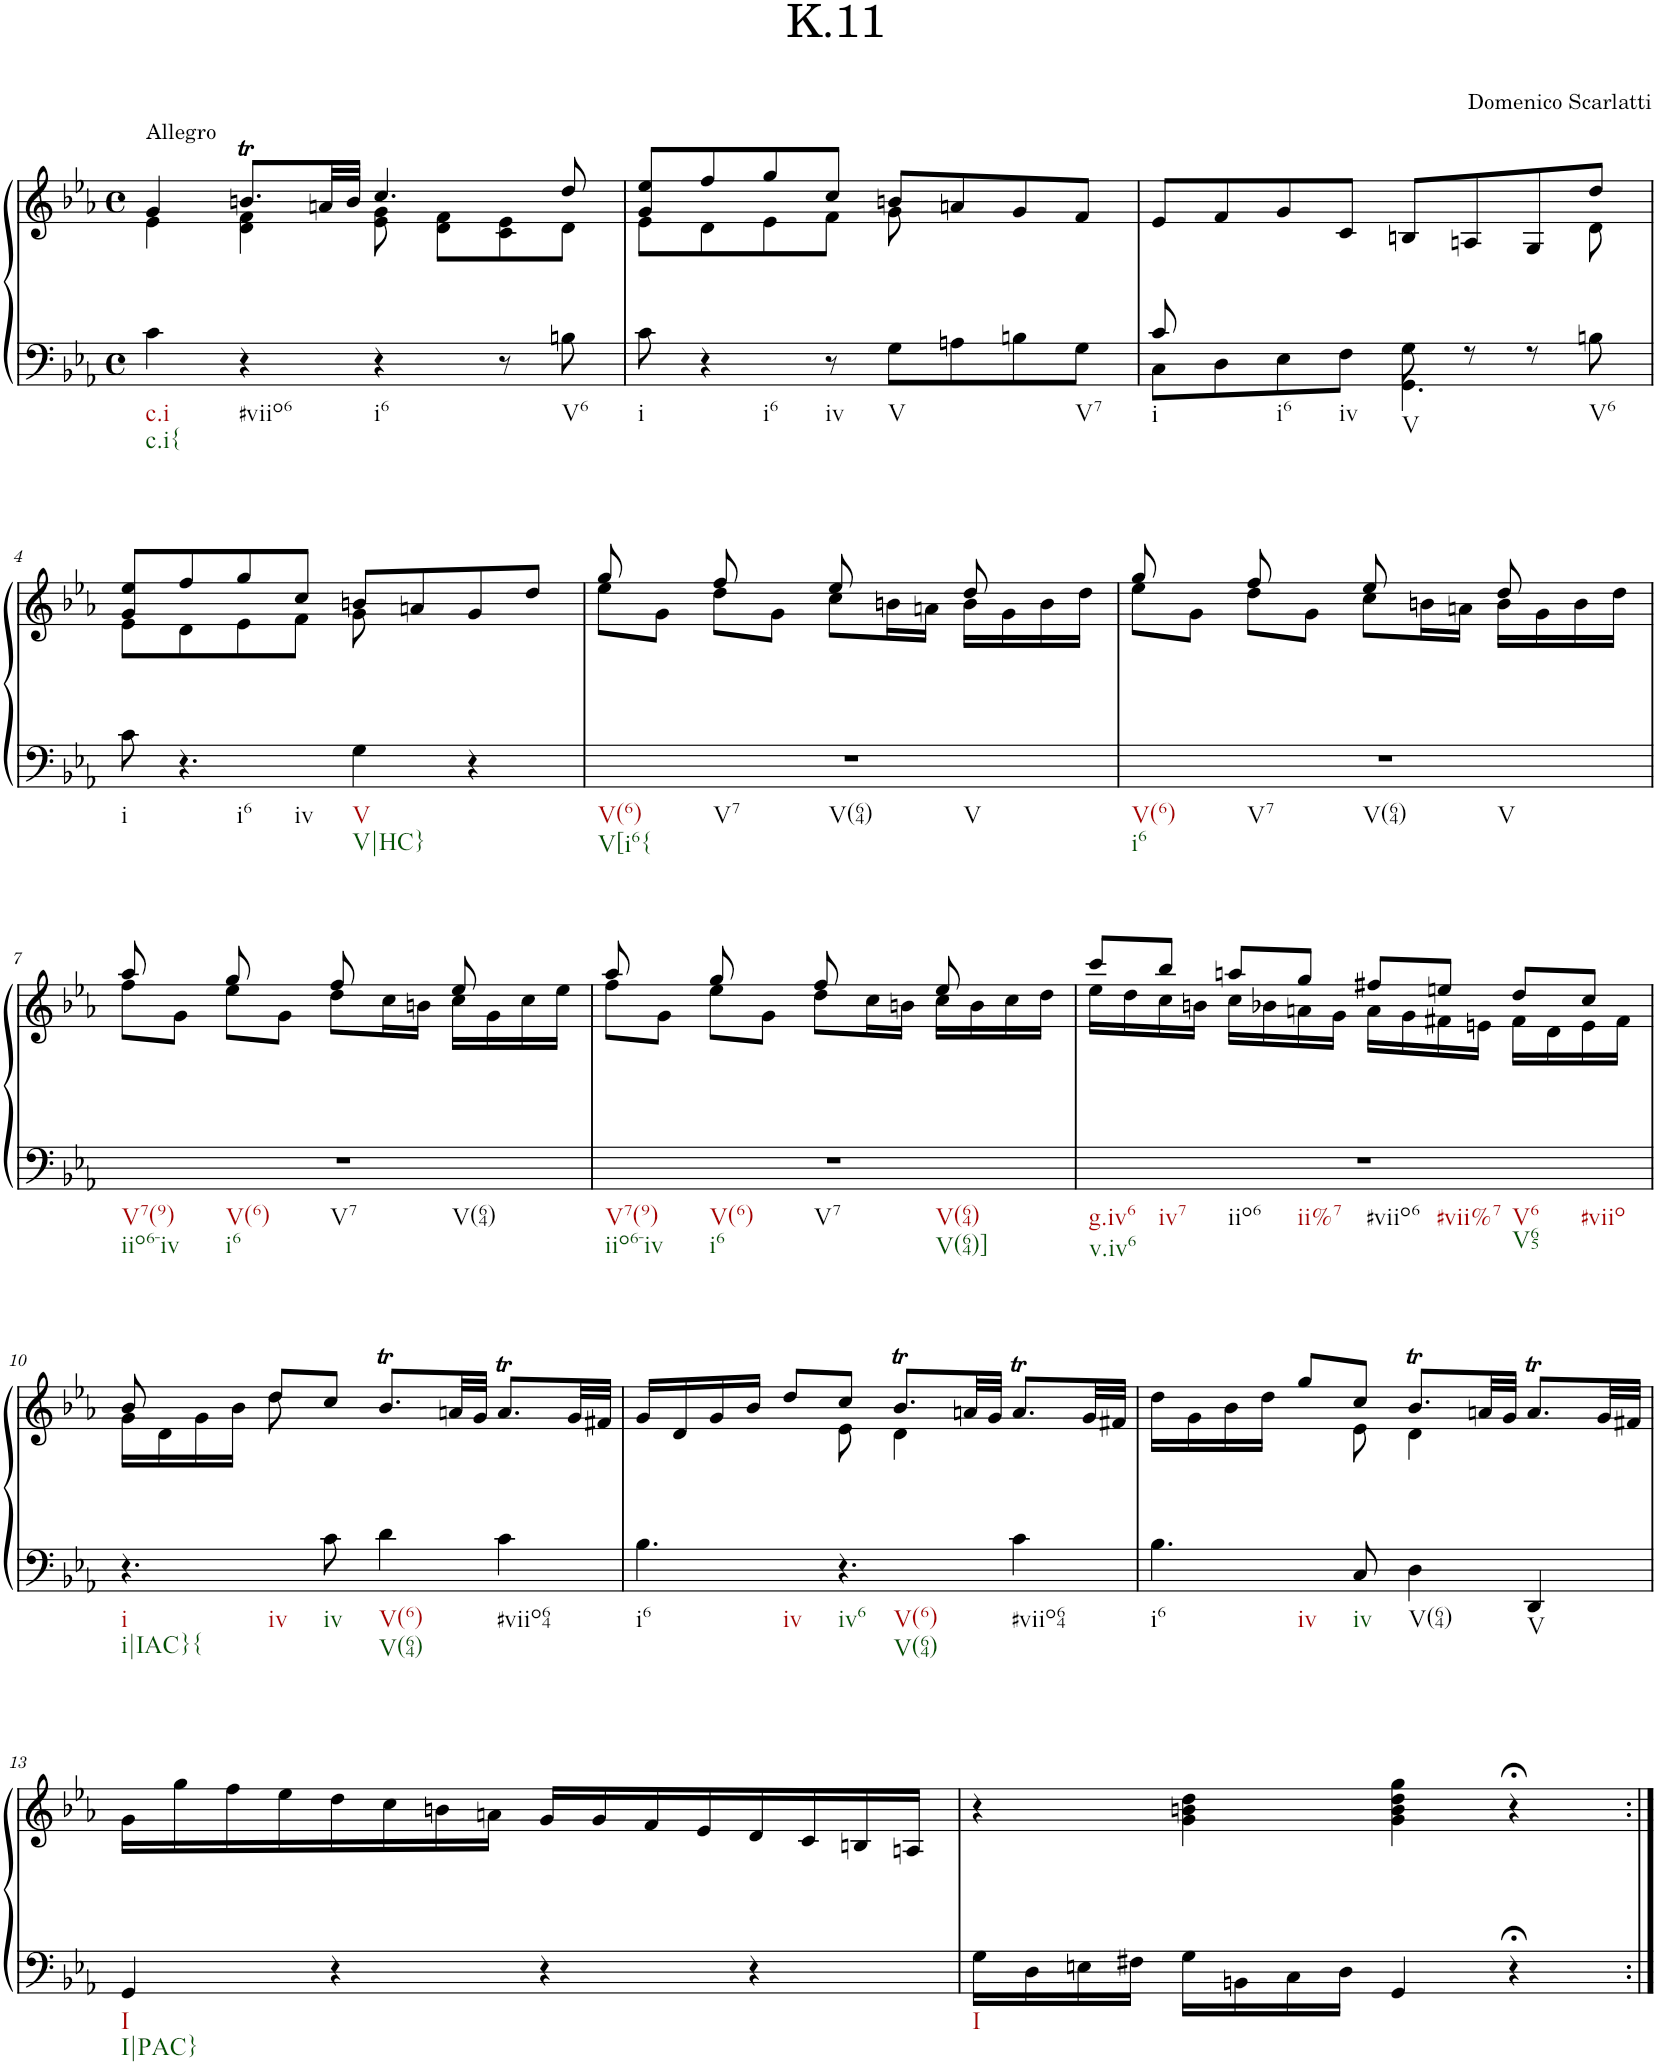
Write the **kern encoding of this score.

**kern	**kern
*part1	*part1
*staff2	*staff1
*I"Piano	*
*I'Pno.	*
*clefF4	*clefG2
*k[b-e-a-]	*k[b-e-a-]
*M4/4	*M4/4
*met(c)	*met(c)
=1	=1
*	*^
!	!LO:TX:a:t=Allegro	!
!LO:TX:b:t=c.i	!	!
!LO:TX:b:t=c.i{	!	!
4c\	4g/	4e-\
!LO:TX:b:t=#viio6	!	!
4r	8.bnt/L	4d\ 4f\
.	32an/LL	.
.	32b/JJJ	.
!LO:TX:b:t=i6	!	!
4r	4.cc/	8e-\ 8g\
.	.	8d\ 8f\L
8r	.	8c\ 8e-\
!LO:TX:b:t=V6	!	!
8Bn\	8dd/	8d\J
=2	=2	=2
!LO:TX:b:t=i	!	!
8c\	8g/ 8ee-/L	8e-\L
!LO:TX:b:t=i6	!	!
4r	8ff/	8d\
.	8gg/	8e-\
!LO:TX:b:t=iv	!	!
8r	8cc/J	8f\J
!LO:TX:b:t=V	!	!
8G\L	8bn/L	8g\
8An\	8an/	4.ryy
8Bn\	8g/	.
!LO:TX:b:t=V7	!	!
8G\J	8f/J	.
=3	=3	=3
*^	*	*
!LO:TX:b:t=i	!	!	!
8c/	8C\L	8e-/L	2..ryy
!LO:TX:b:t=i6	!	!	!
!LO:TX:b:t=iv	!	!	!
4.ryy	8D\	8f/	.
.	8E-\	8g/	.
.	8F\J	8c/J	.
!LO:TX:b:t=V	!	!	!
8G\	4.GG\	8Bn/L	.
8r	.	8An/	.
8r	.	8G/	.
!LO:TX:b:t=V6	!	!	!
8Bn\	8ryy	8dd/J	8d\
!!LO:LB:g=z	!!
=4	=4	=4	=4
!LO:TX:b:t=i	!	!	!
*v	*v	*	*
8c\	8g/ 8ee-/L	8e-\L
!LO:TX:b:t=i6	!	!
!LO:TX:b:t=iv	!	!
4.r	8ff/	8d\
.	8gg/	8e-\
.	8cc/J	8f\J
!LO:TX:b:t=V	!	!
!LO:TX:b:t=V|HC}	!	!
4G\	8bn/L	8g\
.	8an/	4.ryy
4r	8g/	.
.	8dd/J	.
=5	=5	=5
!LO:TX:b:t=V(6)	!	!
!LO:TX:b:t=V[i6{	!	!
!LO:TX:b:t=V7	!	!
!LO:TX:b:t=V(64)	!	!
!LO:TX:b:t=V	!	!
1r	8gg/	8ee-\L
.	8ryy	8g\J
.	8ff/	8dd\L
.	8ryy	8g\J
.	8ee-/	8cc\L
.	8ryy	16bn\L
.	.	16an\JJ
.	8dd/	16b\LL
.	.	16g\
.	8ryy	16b\
.	.	16dd\JJ
=6	=6	=6
!LO:TX:b:t=V(6)	!	!
!LO:TX:b:t=i6	!	!
!LO:TX:b:t=V7	!	!
!LO:TX:b:t=V(64)	!	!
!LO:TX:b:t=V	!	!
1r	8gg/	8ee-\L
.	8ryy	8g\J
.	8ff/	8dd\L
.	8ryy	8g\J
.	8ee-/	8cc\L
.	8ryy	16bn\L
.	.	16an\JJ
.	8dd/	16b\LL
.	.	16g\
.	8ryy	16b\
.	.	16dd\JJ
!!LO:LB:g=z	!!
=7	=7	=7
!LO:TX:b:t=V7(9)	!	!
!LO:TX:b:t=iio6-iv	!	!
!LO:TX:b:t=V(6)	!	!
!LO:TX:b:t=i6	!	!
!LO:TX:b:t=V7	!	!
!LO:TX:b:t=V(64)	!	!
1r	8aa-/	8ff\L
.	8ryy	8g\J
.	8gg/	8ee-\L
.	8ryy	8g\J
.	8ff/	8dd\L
.	8ryy	16cc\L
.	.	16bn\JJ
.	8ee-/	16cc\LL
.	.	16g\
.	8ryy	16cc\
.	.	16ee-\JJ
=8	=8	=8
!LO:TX:b:t=V7(9)	!	!
!LO:TX:b:t=iio6-iv	!	!
!LO:TX:b:t=V(6)	!	!
!LO:TX:b:t=i6	!	!
!LO:TX:b:t=V7	!	!
!LO:TX:b:t=V(64)	!	!
!LO:TX:b:t=V(64)]	!	!
1r	8aa-/	8ff\L
.	8ryy	8g\J
.	8gg/	8ee-\L
.	8ryy	8g\J
.	8ff/	8dd\L
.	8ryy	16cc\L
.	.	16bn\JJ
.	8ee-/	16cc\LL
.	.	16b\
.	8ryy	16cc\
.	.	16dd\JJ
=9	=9	=9
!LO:TX:b:t=g.iv6	!	!
!LO:TX:b:t=v.iv6	!	!
!LO:TX:b:t=iv7	!	!
!LO:TX:b:t=iio6	!	!
!LO:TX:b:t=ii%7	!	!
!LO:TX:b:t=#viio6	!	!
!LO:TX:b:t=#vii%7	!	!
!LO:TX:b:t=V6	!	!
!LO:TX:b:t=V65	!	!
!LO:TX:b:t=#viio	!	!
1r	8ccc/L	16ee-\LL
.	.	16dd\
.	8bb-/J	16cc\
.	.	16bn\JJ
.	8aan/L	16cc\LL
.	.	16b-X\
.	8gg/J	16an\
.	.	16g\JJ
.	8ff#X/L	16a\LL
.	.	16g\
.	8een/J	16f#X\
.	.	16en\JJ
.	8dd/L	16f#\LL
.	.	16d\
.	8cc/J	16e\
.	.	16f#\JJ
!!LO:LB:g=z	!!
=10	=10	=10
!LO:TX:b:t=i	!	!
!LO:TX:b:t=i|IAC}{	!	!
!LO:TX:b:t=iv	!	!
4.r	8b-/	16g\LL
.	.	16d\
.	8ryy	16g\
.	.	16b-\JJ
.	8dd/L	8dd\
!LO:TX:b:t=iv	!	!
8c\	8cc/J	2ryy
!LO:TX:b:t=V(6)	!	!
!LO:TX:b:t=V(64)	!	!
4d\	8.b-T/L	.
.	32an/LL	.
.	32g/JJJ	.
!LO:TX:b:t=#viio64	!	!
4c\	8.at/L	.
.	.	8ryy
.	32g/LL	.
.	32f#X/JJJ	.
=11	=11	=11
!LO:TX:b:t=i6	!	!
!LO:TX:b:t=iv	!	!
4.B-\	16g/LL	4.ryy
.	16d/	.
.	16g/	.
.	16b-/JJ	.
.	8dd/L	.
!LO:TX:b:t=iv6	!	!
!LO:TX:b:t=V(6)	!	!
!LO:TX:b:t=V(64)	!	!
4.r	8cc/J	8e-\
.	8.b-T/L	4d\
.	32an/LL	.
.	32g/JJJ	.
!LO:TX:b:t=#viio64	!	!
4c\	8.at/L	4ryy
.	32g/LL	.
.	32f#X/JJJ	.
=12	=12	=12
!LO:TX:b:t=i6	!	!
!LO:TX:b:t=iv	!	!
4.B-\	16dd\LL	4.ryy
.	16g\	.
.	16b-\	.
.	16dd\JJ	.
.	8gg/L	.
!LO:TX:b:t=iv	!	!
8C/	8cc/J	8e-\
!LO:TX:b:t=V(64)	!	!
4D\	8.b-T/L	4d\
.	32an/LL	.
.	32g/JJJ	.
!LO:TX:b:t=V	!	!
4DD/	8.at/L	4ryy
.	32g/LL	.
.	32f#X/JJJ	.
*	*v	*v
!!LO:LB:g=z
=13	=13
!LO:TX:b:t=I	!
!LO:TX:b:t=I|PAC}	!
4GG/	16g\LL
.	16gg\
.	16ff\
.	16ee-\
4r	16dd\
.	16cc\
.	16bn\
.	16an\JJ
4r	16g/LL
.	16g/
.	16f/
.	16e-/
4r	16d/
.	16c/
.	16Bn/
.	16An/JJ
=14	=14
!LO:TX:b:t=I	!
16G\LL	4r
16D\	.
16En\	.
16F#X\JJ	.
16G\LL	4g\ 4bn\ 4dd\
16BBn\	.
16C\	.
16D\JJ	.
4GG/	4g\ 4b\ 4dd\ 4gg\
4r;<	4r;<
=:|!	=:|!
*-	*-
